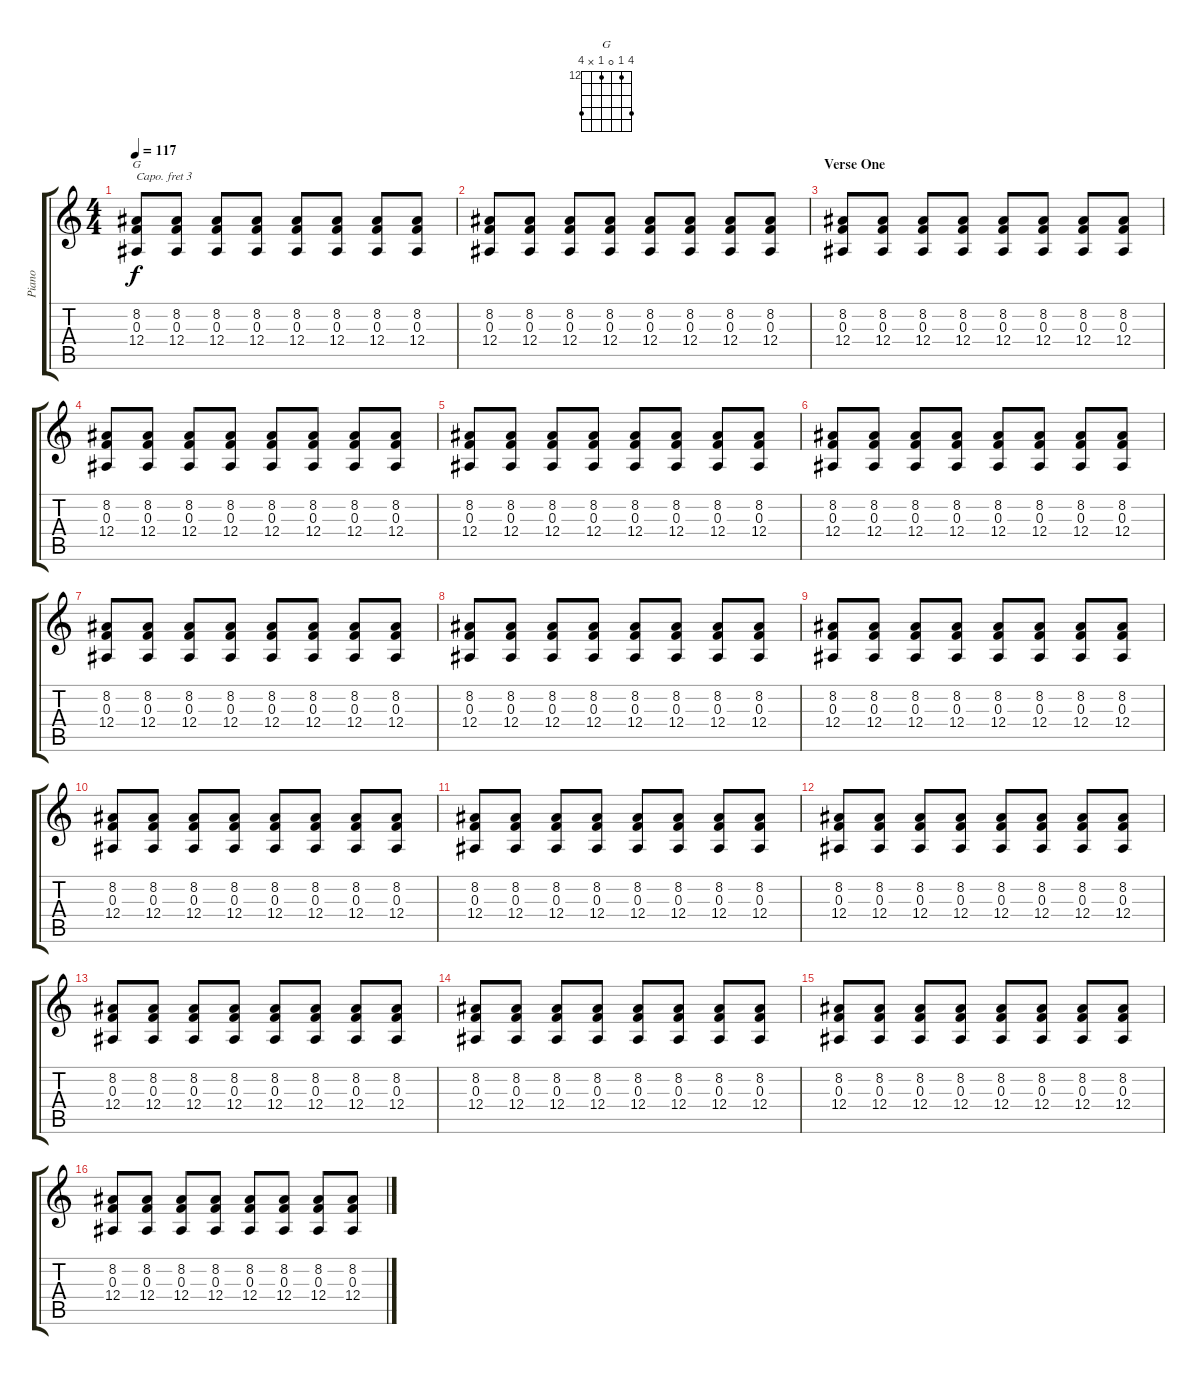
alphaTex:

\track ("Piano" "Piano") {instrument brightacousticpiano}
\staff {score tabs}
\capo 3
\tuning (E4 B3 G3 D3 A2 E2) {hide}
\chord ("G" 15 12 0 12 x 15) {firstfret 12}
\ts (4 4)
\tempo 117
\clef g2
\ks c
(8.2 0.3 12.4).8{ch "G" dy f} (8.2 0.3 12.4).8 (8.2 0.3 12.4).8 (8.2 0.3 12.4).8 (8.2 0.3 12.4).8 (8.2 0.3 12.4).8 (8.2 0.3 12.4).8 (8.2 0.3 12.4).8 |
(8.2 0.3 12.4).8 (8.2 0.3 12.4).8 (8.2 0.3 12.4).8 (8.2 0.3 12.4).8 (8.2 0.3 12.4).8 (8.2 0.3 12.4).8 (8.2 0.3 12.4).8 (8.2 0.3 12.4).8 |
\section ("" "Verse One")
(8.2 0.3 12.4).8 (8.2 0.3 12.4).8 (8.2 0.3 12.4).8 (8.2 0.3 12.4).8 (8.2 0.3 12.4).8 (8.2 0.3 12.4).8 (8.2 0.3 12.4).8 (8.2 0.3 12.4).8 |
(8.2 0.3 12.4).8 (8.2 0.3 12.4).8 (8.2 0.3 12.4).8 (8.2 0.3 12.4).8 (8.2 0.3 12.4).8 (8.2 0.3 12.4).8 (8.2 0.3 12.4).8 (8.2 0.3 12.4).8 |
(8.2 0.3 12.4).8 (8.2 0.3 12.4).8 (8.2 0.3 12.4).8 (8.2 0.3 12.4).8 (8.2 0.3 12.4).8 (8.2 0.3 12.4).8 (8.2 0.3 12.4).8 (8.2 0.3 12.4).8 |
(8.2 0.3 12.4).8 (8.2 0.3 12.4).8 (8.2 0.3 12.4).8 (8.2 0.3 12.4).8 (8.2 0.3 12.4).8 (8.2 0.3 12.4).8 (8.2 0.3 12.4).8 (8.2 0.3 12.4).8 |
(8.2 0.3 12.4).8 (8.2 0.3 12.4).8 (8.2 0.3 12.4).8 (8.2 0.3 12.4).8 (8.2 0.3 12.4).8 (8.2 0.3 12.4).8 (8.2 0.3 12.4).8 (8.2 0.3 12.4).8 |
(8.2 0.3 12.4).8 (8.2 0.3 12.4).8 (8.2 0.3 12.4).8 (8.2 0.3 12.4).8 (8.2 0.3 12.4).8 (8.2 0.3 12.4).8 (8.2 0.3 12.4).8 (8.2 0.3 12.4).8 |
(8.2 0.3 12.4).8 (8.2 0.3 12.4).8 (8.2 0.3 12.4).8 (8.2 0.3 12.4).8 (8.2 0.3 12.4).8 (8.2 0.3 12.4).8 (8.2 0.3 12.4).8 (8.2 0.3 12.4).8 |
(8.2 0.3 12.4).8 (8.2 0.3 12.4).8 (8.2 0.3 12.4).8 (8.2 0.3 12.4).8 (8.2 0.3 12.4).8 (8.2 0.3 12.4).8 (8.2 0.3 12.4).8 (8.2 0.3 12.4).8 |
(8.2 0.3 12.4).8 (8.2 0.3 12.4).8 (8.2 0.3 12.4).8 (8.2 0.3 12.4).8 (8.2 0.3 12.4).8 (8.2 0.3 12.4).8 (8.2 0.3 12.4).8 (8.2 0.3 12.4).8 |
(8.2 0.3 12.4).8 (8.2 0.3 12.4).8 (8.2 0.3 12.4).8 (8.2 0.3 12.4).8 (8.2 0.3 12.4).8 (8.2 0.3 12.4).8 (8.2 0.3 12.4).8 (8.2 0.3 12.4).8 |
(8.2 0.3 12.4).8 (8.2 0.3 12.4).8 (8.2 0.3 12.4).8 (8.2 0.3 12.4).8 (8.2 0.3 12.4).8 (8.2 0.3 12.4).8 (8.2 0.3 12.4).8 (8.2 0.3 12.4).8 |
(8.2 0.3 12.4).8 (8.2 0.3 12.4).8 (8.2 0.3 12.4).8 (8.2 0.3 12.4).8 (8.2 0.3 12.4).8 (8.2 0.3 12.4).8 (8.2 0.3 12.4).8 (8.2 0.3 12.4).8 |
(8.2 0.3 12.4).8 (8.2 0.3 12.4).8 (8.2 0.3 12.4).8 (8.2 0.3 12.4).8 (8.2 0.3 12.4).8 (8.2 0.3 12.4).8 (8.2 0.3 12.4).8 (8.2 0.3 12.4).8 |
(8.2 0.3 12.4).8 (8.2 0.3 12.4).8 (8.2 0.3 12.4).8 (8.2 0.3 12.4).8 (8.2 0.3 12.4).8 (8.2 0.3 12.4).8 (8.2 0.3 12.4).8 (8.2 0.3 12.4).8
